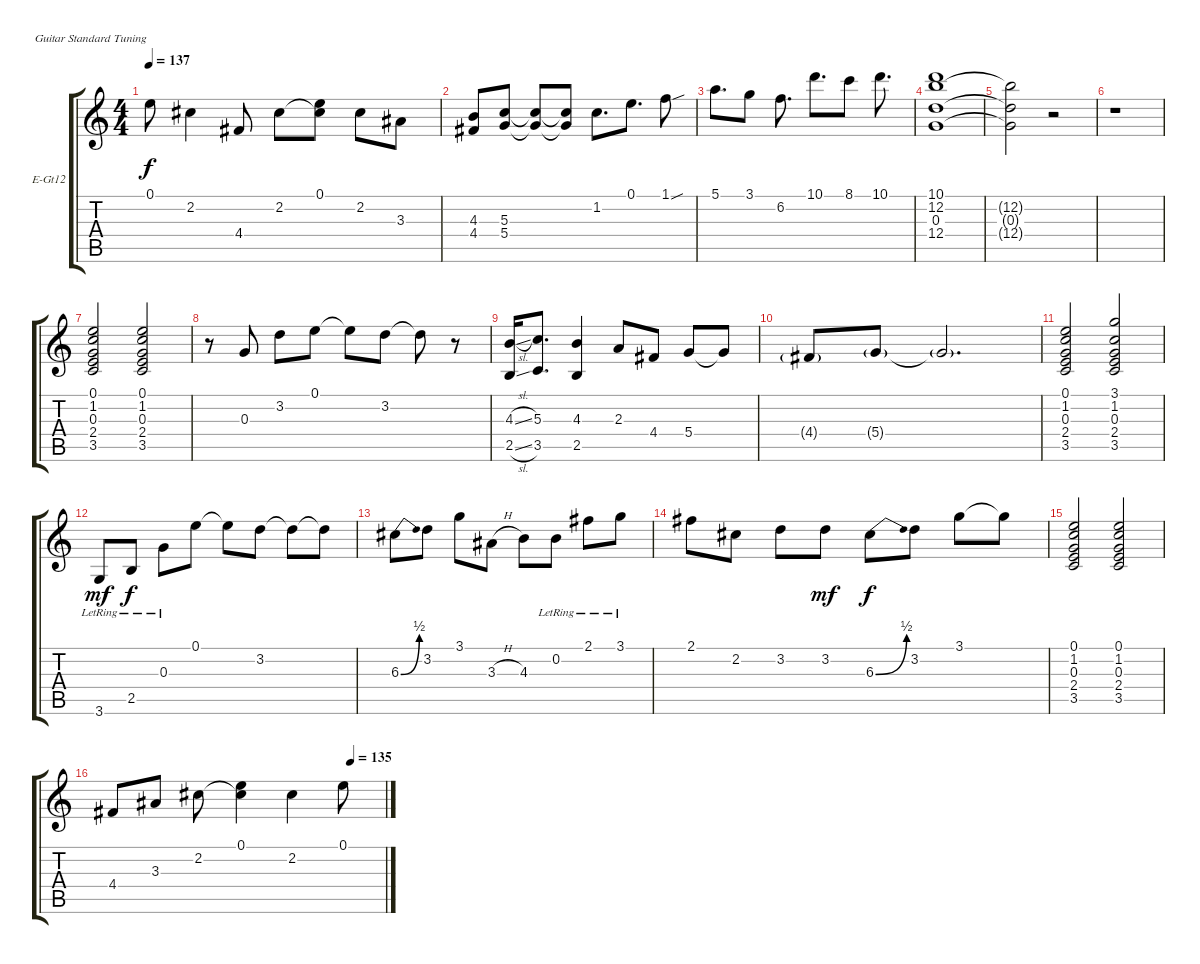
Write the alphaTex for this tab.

\bracketExtendMode groupsimilarinstruments
\firstSystemTrackNameOrientation horizontal
\otherSystemsTrackNameOrientation horizontal
\track ("12 St. Electric Guitar" "E-Gt12") {instrument distortionguitar}
\staff {score tabs}
\tuning (E4 B3 G3 D3 A2 E2)
\ts (4 4)
\tempo 137
\clef g2
\ks c
0.1{t}.8{dy f} 2.2.4 4.4.8 2.2.8 (2.2{t} 0.1).8 2.2.8 3.3.8 |
(4.3 4.4).8 (5.4 5.3).8 (5.3{t} 5.4{t}).8 (5.3{t} 5.4{t}).8 1.2.8{d} 0.1.8{d} 1.1{sou}.8 |
5.1.8{d} 3.1.8 6.2.8{d} 10.1.8{d} 8.1.8 10.1.8{d} |
(12.2 0.3 12.4 10.1).1 |
(12.2{t} 0.3{t} 12.4{t}).2 r.2 |
r.1 |
(0.1 1.2 0.3 2.4 3.5).2 (0.1 1.2 0.3 2.4 3.5).2 |
r.8 0.3.8 3.2.8 0.1.8 0.1{t}.8 3.2.8 3.2{t}.8 r.8 |
(2.5{sl} 4.3{sl}).16 (3.5 5.3).8{d} (2.5 4.3).4 2.3.8 4.4.8 5.4.8 5.4{t}.8 |
4.4{g}.8 5.4{g}.8 5.4{g t}.2{d} |
(0.1 1.2 0.3 2.4 3.5).2 (3.1 1.2 0.3 2.4 3.5).2 |
3.6{lr}.8{dy mf} 2.5{lr}.8{dy f} 0.3{lr}.8 0.1.8 0.1{t}.8 3.2.8 3.2{t}.8 3.2{t}.8 |
6.3{be (bend 0 0 42.6 2)}.8 3.2.8 3.1.8 3.3{h}.8 4.3.8 0.2{lr}.8 2.1{lr}.8 3.1{lr}.8 |
2.1.8 2.2.8 3.2.8 3.2.8{dy mf} 6.3{be (bend 0 0 42.6 2)}.8{dy f} 3.2.8 3.1.8 3.1{t}.8 |
(0.1 1.2 0.3 2.4 3.5).2 (0.1 1.2 0.3 2.4 3.5).2 |
\tempo (135 0.875)
4.4.8 3.3.8 2.2.8 (2.2{t} 0.1).4 2.2.4 0.1.8
